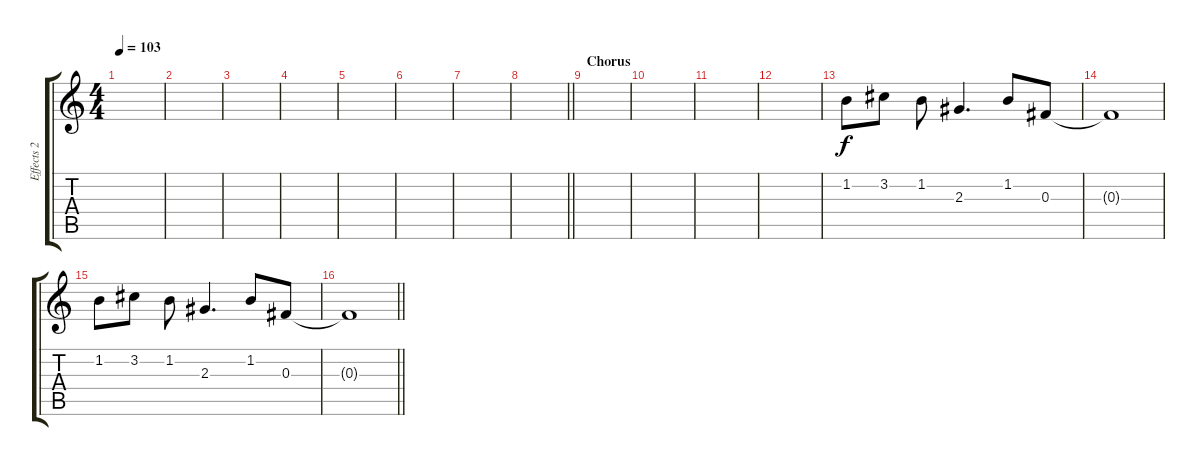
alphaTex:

\track ("Effects 2" "Effects 2") {instrument electricguitarclean}
\staff {score tabs}
\tuning (Eb4 Bb3 Gb3 Db3 Ab2 Eb2) {hide}
\ts (4 4)
\tempo 103
\clef g2
\ks c
|
|
|
|
|
|
|
\barLineRight lightlight
|
\section ("" "Chorus")
|
|
|
|
1.2.8{volume 16} 3.2.8 1.2.8 2.3.4{d} 1.2.8 0.3.8 |
0.3{t}.1 |
1.2.8 3.2.8 1.2.8 2.3.4{d} 1.2.8 0.3.8 |
\barLineRight lightlight
0.3{t}.1
